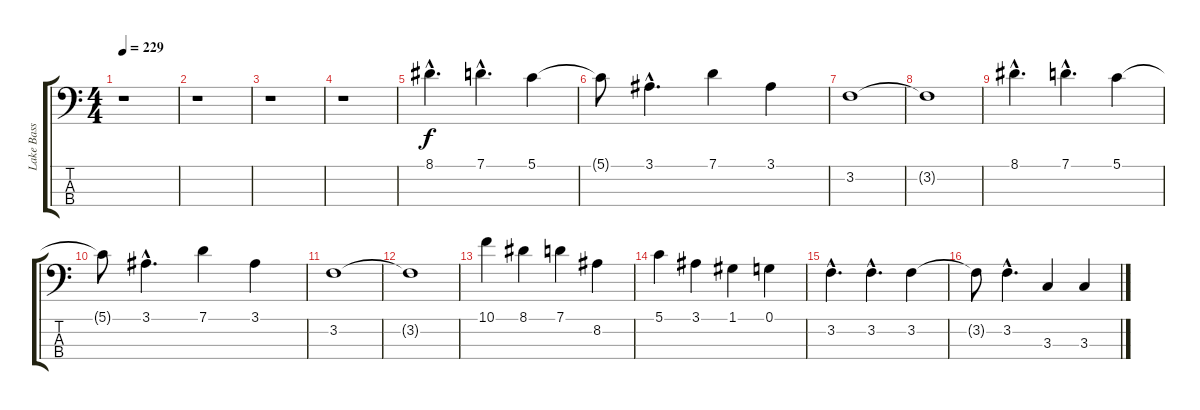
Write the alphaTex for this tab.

\track ("Lake Bass" "Lake Bass") {instrument electricbasspick}
\staff {score tabs}
\tuning (G2 D2 A1 E1) {hide}
\ts (4 4)
\tempo 229
\clef f4
\ks c
r.1{dy f} |
r.1 |
r.1 |
r.1 |
8.1{hac}.4{d} 7.1{hac}.4{d} 5.1.4 |
5.1{t}.8 3.1{hac}.4{d} 7.1.4 3.1.4 |
3.2.1 |
3.2{t}.1 |
8.1{hac}.4{d} 7.1{hac}.4{d} 5.1.4 |
5.1{t}.8 3.1{hac}.4{d} 7.1.4 3.1.4 |
3.2.1 |
3.2{t}.1 |
10.1.4 8.1.4 7.1.4 8.2.4 |
5.1.4 3.1.4 1.1.4 0.1.4 |
3.2{hac}.4{d} 3.2{hac}.4{d} 3.2.4 |
3.2{t}.8 3.2{hac}.4{d} 3.3.4 3.3.4
